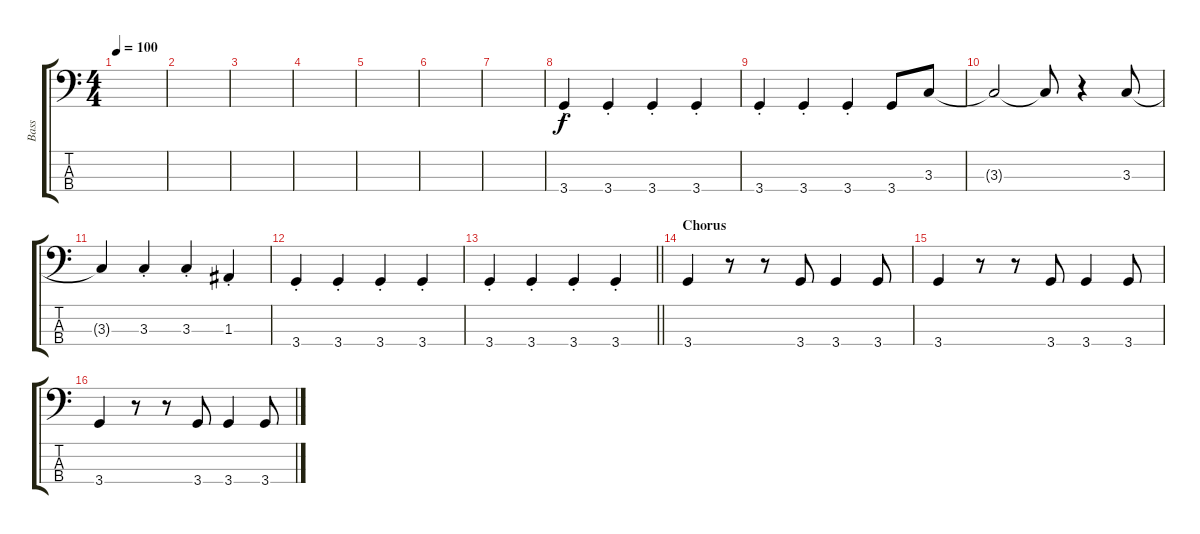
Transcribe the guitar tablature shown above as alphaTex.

\track ("Bass" "Bass") {instrument electricbassfinger}
\staff {score tabs}
\tuning (G2 D2 A1 E1) {hide}
\ts (4 4)
\tempo 100
\clef f4
\ks c
|
|
|
|
|
|
|
3.4{st}.4 3.4{st}.4 3.4{st}.4 3.4{st}.4 |
3.4{st}.4 3.4{st}.4 3.4{st}.4 3.4.8 3.3.8 |
3.3{t}.2 3.3{t}.8 r.4 3.3.8 |
3.3{t}.4 3.3{st}.4 3.3{st}.4 1.3{st}.4 |
3.4{st}.4 3.4{st}.4 3.4{st}.4 3.4{st}.4 |
\barLineRight lightlight
3.4{st}.4 3.4{st}.4 3.4{st}.4 3.4{st}.4 |
\section ("" "Chorus")
3.4.4 r.8 r.8 3.4.8 3.4.4 3.4.8 |
3.4.4 r.8 r.8 3.4.8 3.4.4 3.4.8 |
3.4.4 r.8 r.8 3.4.8 3.4.4 3.4.8
